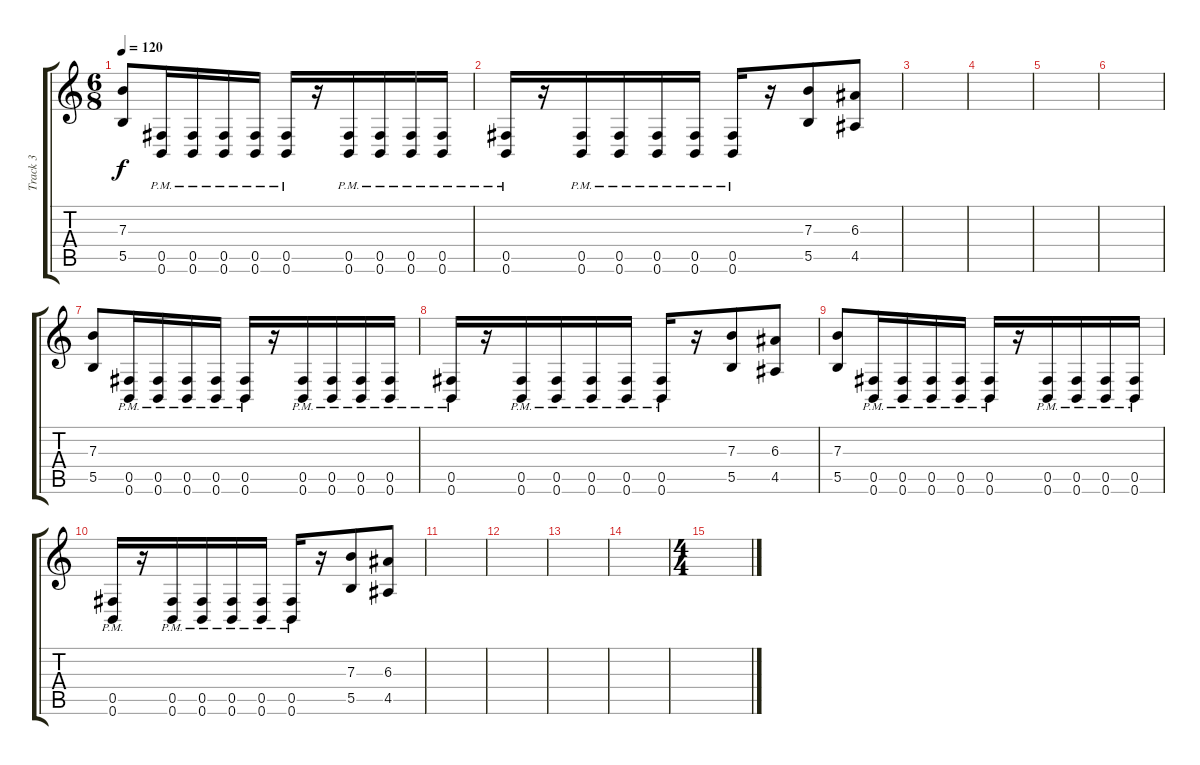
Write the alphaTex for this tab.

\track ("Track 3" "Track 3") {instrument distortionguitar}
\staff {score tabs}
\tuning (Db4 Ab3 E3 B2 Gb2 B1) {hide}
\ts (6 8)
\tempo 120
\clef g2
\ks c
(7.3 5.5).8{dy f} (0.5{pm} 0.6{pm}).16 (0.5{pm} 0.6{pm}).16 (0.5{pm} 0.6{pm}).16 (0.5{pm} 0.6{pm}).16 (0.5{pm} 0.6{pm}).16 r.16 (0.5{pm} 0.6{pm}).16 (0.5{pm} 0.6{pm}).16 (0.5{pm} 0.6{pm}).16 (0.5{pm} 0.6{pm}).16 |
(0.5{pm} 0.6{pm}).16 r.16 (0.5{pm} 0.6{pm}).16 (0.5{pm} 0.6{pm}).16 (0.5{pm} 0.6{pm}).16 (0.5{pm} 0.6{pm}).16 (0.5{pm} 0.6{pm}).16 r.16 (7.3 5.5).8 (6.3 4.5).8 |
|
|
|
|
(7.3 5.5).8 (0.5{pm} 0.6{pm}).16 (0.5{pm} 0.6{pm}).16 (0.5{pm} 0.6{pm}).16 (0.5{pm} 0.6{pm}).16 (0.5{pm} 0.6{pm}).16 r.16 (0.5{pm} 0.6{pm}).16 (0.5{pm} 0.6{pm}).16 (0.5{pm} 0.6{pm}).16 (0.5{pm} 0.6{pm}).16 |
(0.5{pm} 0.6{pm}).16 r.16 (0.5{pm} 0.6{pm}).16 (0.5{pm} 0.6{pm}).16 (0.5{pm} 0.6{pm}).16 (0.5{pm} 0.6{pm}).16 (0.5{pm} 0.6{pm}).16 r.16 (7.3 5.5).8 (6.3 4.5).8 |
(7.3 5.5).8 (0.5{pm} 0.6{pm}).16 (0.5{pm} 0.6{pm}).16 (0.5{pm} 0.6{pm}).16 (0.5{pm} 0.6{pm}).16 (0.5{pm} 0.6{pm}).16 r.16 (0.5{pm} 0.6{pm}).16 (0.5{pm} 0.6{pm}).16 (0.5{pm} 0.6{pm}).16 (0.5{pm} 0.6{pm}).16 |
(0.5{pm} 0.6{pm}).16 r.16 (0.5{pm} 0.6{pm}).16 (0.5{pm} 0.6{pm}).16 (0.5{pm} 0.6{pm}).16 (0.5{pm} 0.6{pm}).16 (0.5{pm} 0.6{pm}).16 r.16 (7.3 5.5).8 (6.3 4.5).8 |
|
|
|
|
\ts (4 4)
